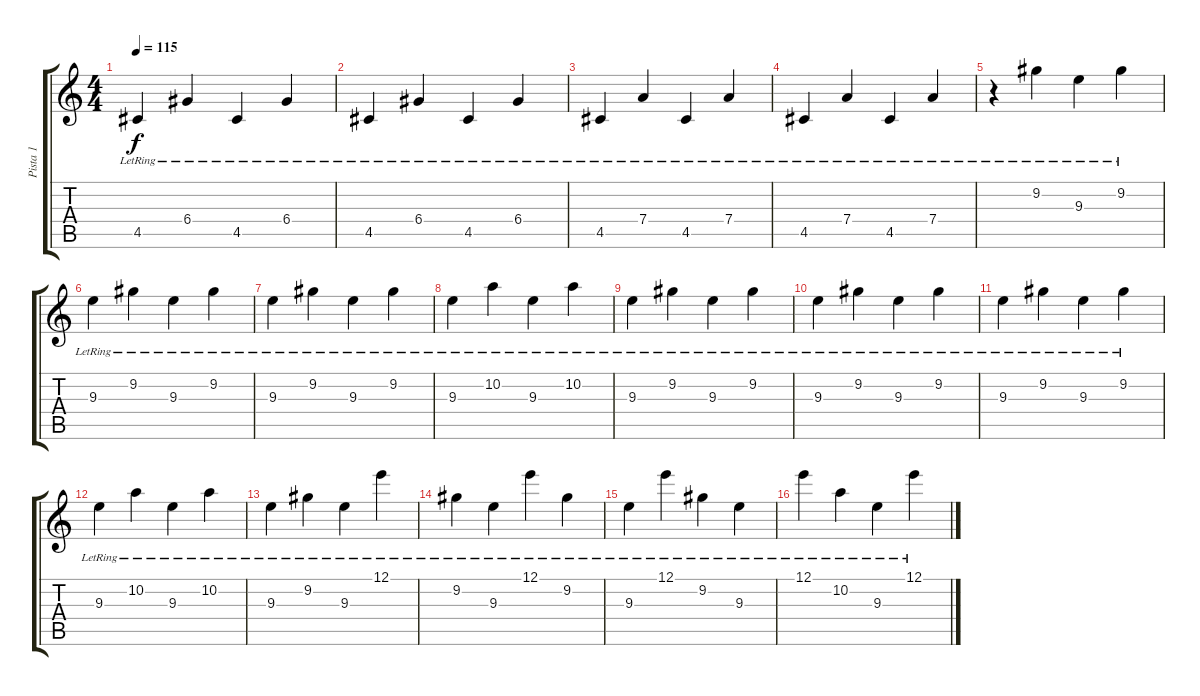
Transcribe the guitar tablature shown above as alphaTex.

\track ("Pista 1" "Pista 1") {instrument electricguitarclean}
\staff {score tabs}
\tuning (E4 B3 G3 D3 A2 D2) {hide}
\ts (4 4)
\tempo 115
\clef g2
\ks c
4.5{lr}.4{dy f} 6.4{lr}.4 4.5{lr}.4 6.4{lr}.4 |
4.5{lr}.4 6.4{lr}.4 4.5{lr}.4 6.4{lr}.4 |
4.5{lr}.4 7.4{lr}.4 4.5{lr}.4 7.4{lr}.4 |
4.5{lr}.4 7.4{lr}.4 4.5{lr}.4 7.4{lr}.4 |
r.4 9.2{lr}.4 9.3{lr}.4 9.2{lr}.4 |
9.3{lr}.4 9.2{lr}.4 9.3{lr}.4 9.2{lr}.4 |
9.3{lr}.4 9.2{lr}.4 9.3{lr}.4 9.2{lr}.4 |
9.3{lr}.4 10.2{lr}.4 9.3{lr}.4 10.2{lr}.4 |
9.3{lr}.4 9.2{lr}.4 9.3{lr}.4 9.2{lr}.4 |
9.3{lr}.4 9.2{lr}.4 9.3{lr}.4 9.2{lr}.4 |
9.3{lr}.4 9.2{lr}.4 9.3{lr}.4 9.2{lr}.4 |
9.3{lr}.4 10.2{lr}.4 9.3{lr}.4 10.2{lr}.4 |
9.3{lr}.4 9.2{lr}.4 9.3{lr}.4 12.1{lr}.4 |
9.2{lr}.4 9.3{lr}.4 12.1{lr}.4 9.2{lr}.4 |
9.3{lr}.4 12.1{lr}.4 9.2{lr}.4 9.3{lr}.4 |
12.1{lr}.4 10.2{lr}.4 9.3{lr}.4 12.1{lr}.4
